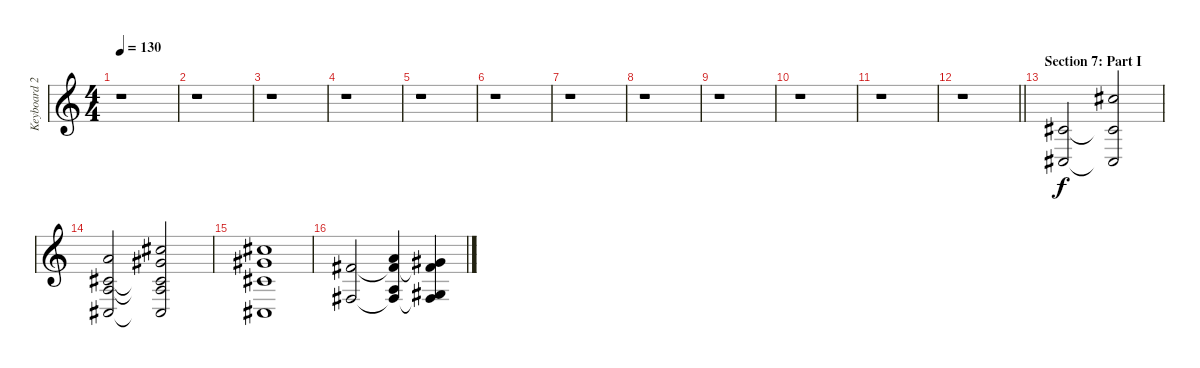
\track ("Keyboard 2 (Church Organ)" "Keyboard 2") {instrument churchorgan}
\staff {score}
\tuning (E4 B3 G3 D3 A2 E2) {hide}
\ts (4 4)
\tempo 130
\clef g2
\ks c
r.1{dy f} |
r.1 |
r.1 |
r.1 |
r.1 |
r.1 |
r.1 |
r.1 |
r.1 |
r.1 |
r.1 |
\barLineRight lightlight
r.1 |
\section ("" "Section 7: Part I")
(6.3 4.5).2 (9.1 6.3{t} 4.5{t}).2 |
(10.2 6.3 7.4 4.5).2 (9.1 9.2 6.3{t} 7.4{t} 4.5{t}).2 |
(9.1 9.2 6.3 4.5).1 |
(7.2 4.4).2 (5.1 7.2{t} 2.3 4.4{t}).4 (4.1 7.2{t} 1.3 4.4{t}).4
